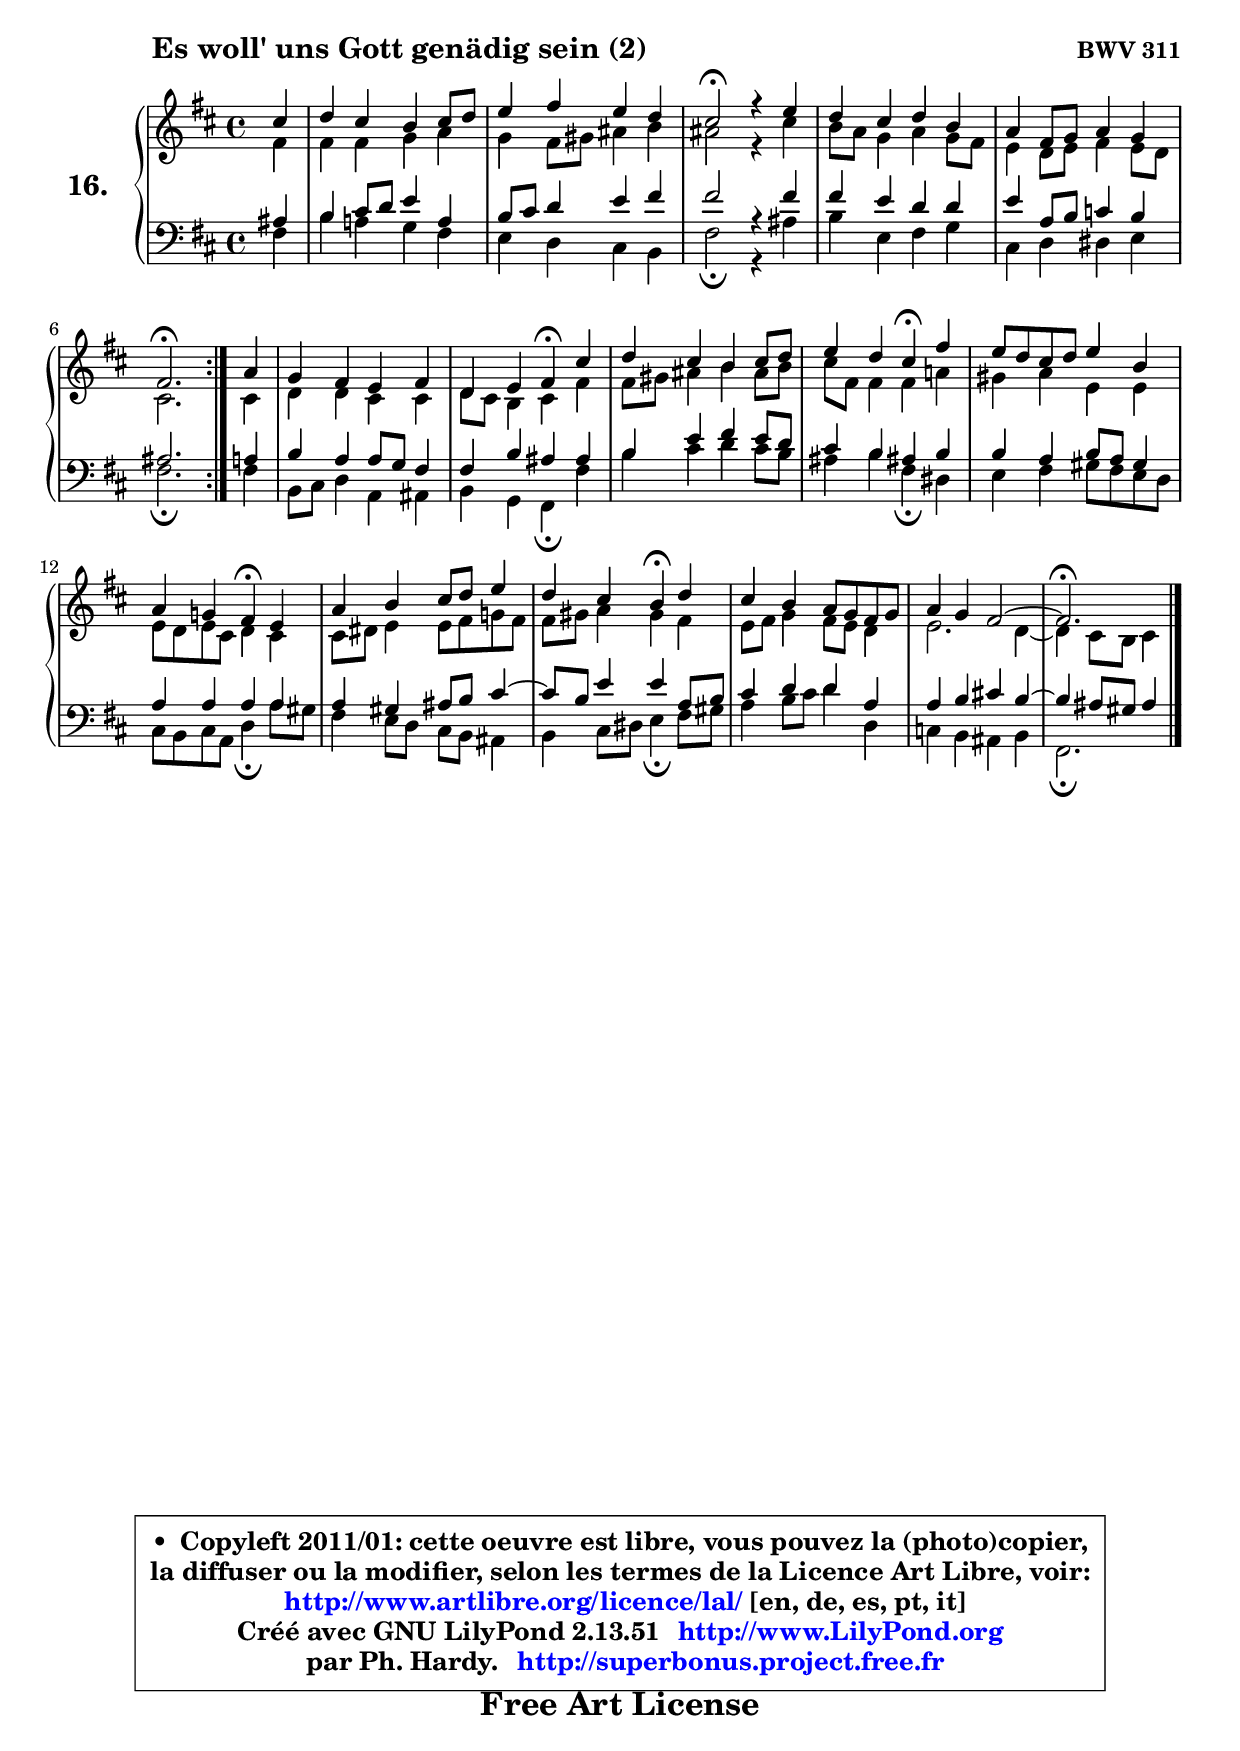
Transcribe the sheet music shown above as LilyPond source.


\version "2.13.51"

  \paper {
%	system-system-spacing #'padding = #0.1
%	score-system-spacing #'padding = #0.1
%	ragged-bottom = ##f
%	ragged-last-bottom = ##f
	}

  \header {
      opus = \markup { \bold "BWV 311" }
      piece = \markup { \hspace #9 \fontsize #2 \bold "Es woll' uns Gott genädig sein (2)" }
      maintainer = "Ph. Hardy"
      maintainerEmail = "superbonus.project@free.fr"
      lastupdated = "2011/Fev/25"
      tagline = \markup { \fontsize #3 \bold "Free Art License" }
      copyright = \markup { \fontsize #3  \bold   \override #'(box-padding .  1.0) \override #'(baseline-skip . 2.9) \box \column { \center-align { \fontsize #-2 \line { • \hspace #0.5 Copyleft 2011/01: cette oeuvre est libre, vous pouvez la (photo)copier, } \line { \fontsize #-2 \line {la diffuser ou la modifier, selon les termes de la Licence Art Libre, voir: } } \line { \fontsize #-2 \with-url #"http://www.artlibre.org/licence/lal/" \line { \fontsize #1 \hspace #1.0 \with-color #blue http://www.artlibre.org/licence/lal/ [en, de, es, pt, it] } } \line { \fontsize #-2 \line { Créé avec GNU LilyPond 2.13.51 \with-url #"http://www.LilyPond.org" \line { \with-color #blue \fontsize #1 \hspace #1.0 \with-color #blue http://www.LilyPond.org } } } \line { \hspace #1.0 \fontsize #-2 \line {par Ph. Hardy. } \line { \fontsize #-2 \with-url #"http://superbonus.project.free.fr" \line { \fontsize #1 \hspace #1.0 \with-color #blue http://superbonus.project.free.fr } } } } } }

	  }

  guidemidi = {
	\repeat volta2 {
	r4 |
	R1 |
	R1 |
	\tempo 4 = 44 r2 \tempo 4 = 88 r4 r4 |
	R1 |
	R1 |
	\tempo 4 = 44 r2. \tempo 4 = 88 } %fin du repeat
        r4 |
	R1 |
	r2 \tempo 4 = 44 r4 \tempo 4 = 88 r4 |
	R1 |
	r2 \tempo 4 = 44 r4 \tempo 4 = 88 r4 |
	R1 |
	r2 \tempo 4 = 44 r4 \tempo 4 = 88 r4 |
	R1 |
	r2 \tempo 4 = 44 r4 \tempo 4 = 88 r4 |
	R1 |
	R1 |
        \tempo 4 = 44 r2. 
	}

  upper = {
	\time 4/4
	\key fis \phrygian % d \major or b \minor
	\clef treble
	\partial 4
	\voiceOne
	<< { 
	% SOPRANO
	\set Voice.midiInstrument = "acoustic grand"
	\relative c'' {
	\repeat volta2 {
	cis4 |
	d4 cis b cis8 d |
	e4 fis e d |
	cis2\fermata r4 e4 |
	d4 cis d b |
	a4 fis8 g a4 g |
	fis2.\fermata } %fin du repeat
        a4 |
	g4 fis e fis |
	d4 e fis\fermata cis' |
	d4 cis b cis8 d |
	e4 d cis\fermata fis |
	e8 d cis d e4 b |
	a4 g! fis\fermata e |
	a4 b cis8 d e4 |
	d4 cis b\fermata d |
	cis4 b a8 g fis g |
	a4 g fis2 ~ |
        fis2.\fermata
	\bar "|."
	} % fin de relative
	}

	\context Voice="1" { \voiceTwo 
	% ALTO
	\set Voice.midiInstrument = "acoustic grand"
	\relative c' {
	\repeat volta2 {
	fis4 |
	fis4 fis g a |
	g4 fis8 gis ais4 b |
	ais2 r4 cis4 |
	b8 a g4 a g8 fis |
	e4 d8 e fis4 e8 d |
	cis2. } %fin du repeat
        cis4 |
	d4 d cis cis |
	d8 cis b4 cis fis |
	fis8 gis ais4 b ais8 b |
	cis8 fis, fis4 fis a! |
	gis4 a e e |
	e8 d e cis d4 cis |
	cis8 dis e4 e8 fis g! fis |
	fis8 gis a4 gis fis |
	e8 fis g4 fis8 e d4 |
	e2. d4 ~ |
	d4 cis8 b cis4
	\bar "|."
	} % fin de relative
	\oneVoice
	} >>
	}

  lower = {
	\time 4/4
	\key fis \phrygian % d \major or b \minor
	\clef bass
	\partial 4
	\voiceOne
	<< { 
	% TENOR
	\set Voice.midiInstrument = "acoustic grand"
	\relative c' {
	\repeat volta2 {
	ais4 |
	b4 cis8 d e4 a, |
	b8 cis d4 e fis |
	fis2 r4 fis4 |
	fis4 e d d |
	e4 a,8 b c4 b |
	ais2. } %fin du repeat
        a4 |
	b4 a a8 g fis4 |
	fis4 b ais ais |
	b4 e fis e8 d |
	cis4 b ais! b |
	b4 a b8 a gis4 |
	a4 a a a |
	a4 gis ais8 b cis4 ~ |
	cis8 b8 e4 e a,8 b |
	cis4 d d a |
	a4 b cis! b ~ |
	b4 ais8 gis ais4
	\bar "|."
	} % fin de relative
	}
	\context Voice="1" { \voiceTwo 
	% BASS
	\set Voice.midiInstrument = "acoustic grand"
	\relative c {
	\repeat volta2 {
	fis4 |
	b4 a! g fis |
	e4 d cis b |
	fis'2\fermata r4 ais4 |
	b4 e, fis g |
	cis,4 d dis e |
	fis2.\fermata } %fin du repeat
        fis4 |
	b,8 cis d4 a ais |
	b4 g fis\fermata fis' |
	b4 cis d cis8 b |
	ais4 b fis\fermata dis |
	e4 fis gis8 fis e d |
	cis8 b cis a d4\fermata a'8 gis |
	fis4 e8 d cis b ais4 |
	b4 cis8 dis e4\fermata fis8 gis |
	a4 b8 cis d4 d, |
	c4 b ais b |
	fis2.\fermata
	\bar "|."
	} % fin de relative
	\oneVoice
	} >>
	}


  \score { 

	\new PianoStaff <<
	 \set PianoStaff.instrumentName = \markup { \bold \huge "16." }
	\new Staff = "upper" \upper
	\new Staff = "lower" \lower
	>>

  \layout {
%	ragged-last = ##f
	  }

	 } % fin de score

 \score {
  \unfoldRepeats { << \guidemidi \upper \lower >> }
  \midi {
   \context { 
   \Score
   tempoWholesPerMinute = #(ly:make-moment 88 4)
		}
	  }
	}

